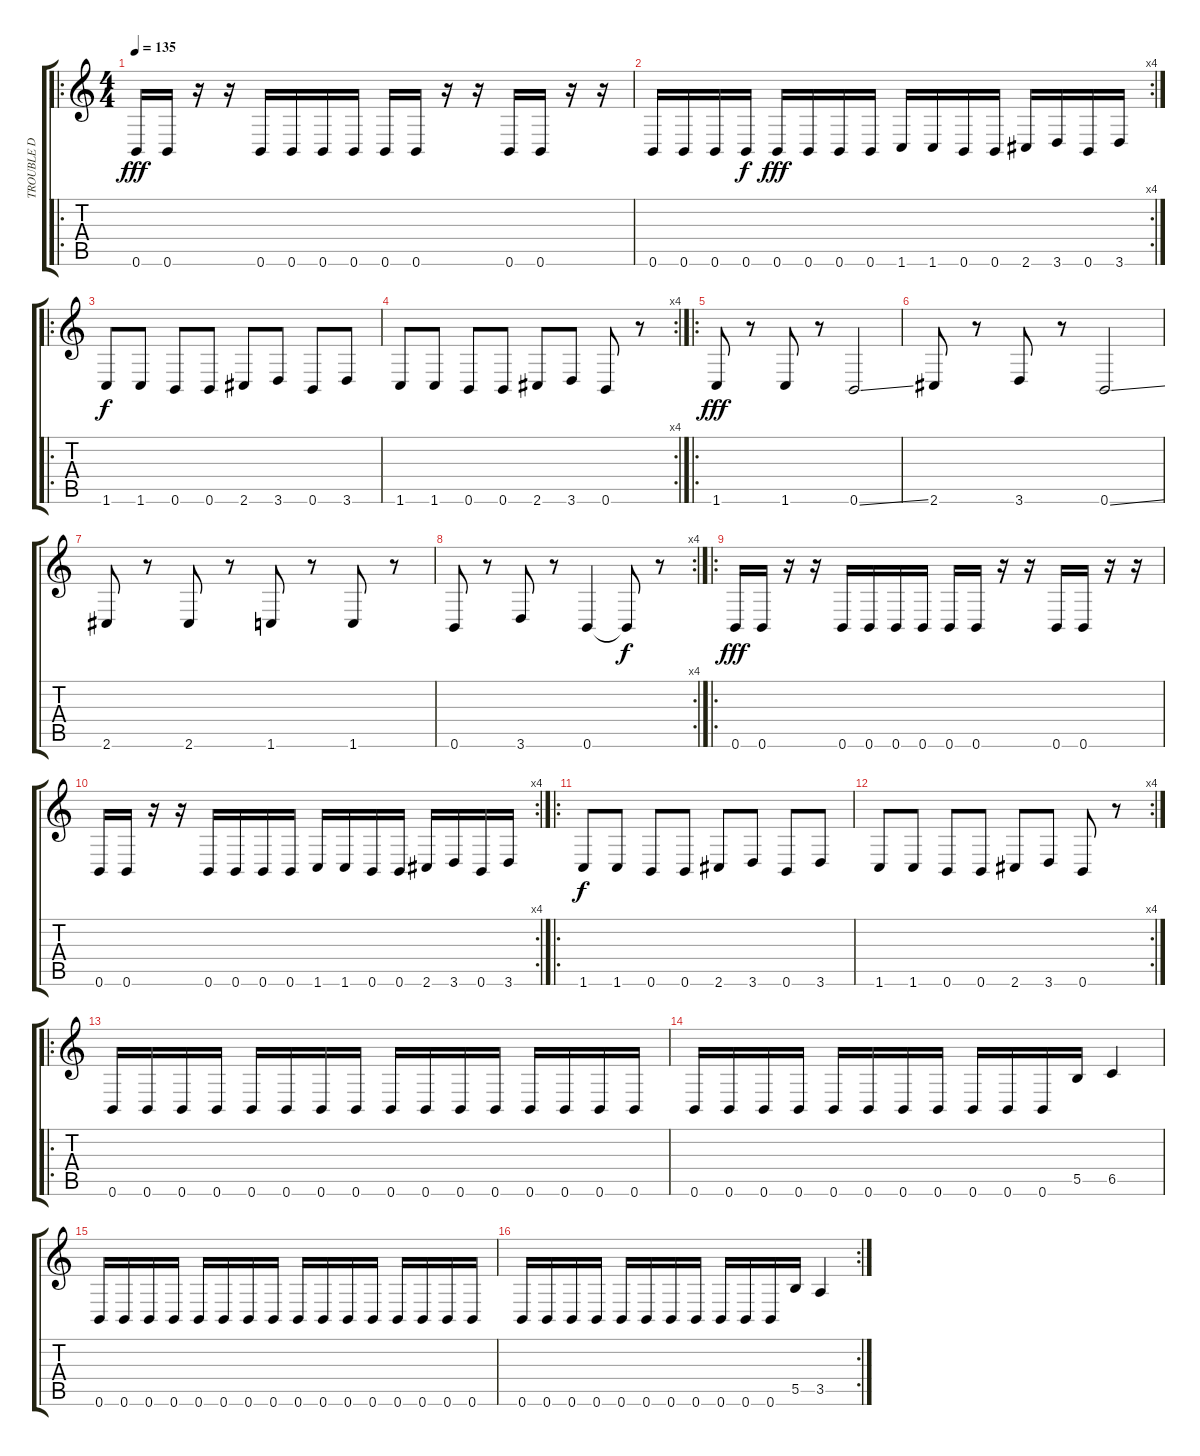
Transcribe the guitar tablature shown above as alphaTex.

\track ("TROUBLE D" "TROUBLE D") {instrument electricbassfinger}
\staff {score tabs}
\tuning (Db4 Ab3 E3 B2 Gb2 B1) {hide}
\ro
\ts (4 4)
\tempo 135
\clef g2
\ks c
0.6.16{dy fff} 0.6.16 r.16 r.16 0.6.16 0.6.16 0.6.16 0.6.16 0.6.16 0.6.16 r.16 r.16 0.6.16 0.6.16 r.16 r.16 |
\rc 4
0.6.16 0.6.16 0.6.16 0.6.16{dy f} 0.6.16{dy fff} 0.6.16 0.6.16 0.6.16 1.6.16 1.6.16 0.6.16 0.6.16 2.6.16 3.6.16 0.6.16 3.6.16 |
\ro
1.6.8{dy f} 1.6.8 0.6.8 0.6.8 2.6.8 3.6.8 0.6.8 3.6.8 |
\rc 4
1.6.8 1.6.8 0.6.8 0.6.8 2.6.8 3.6.8 0.6.8 r.8 |
\ro
1.6.8{dy fff} r.8 1.6.8 r.8 0.6{ss}.2 |
2.6.8 r.8 3.6.8 r.8 0.6{ss}.2 |
2.6.8 r.8 2.6.8 r.8 1.6.8 r.8 1.6.8 r.8 |
\rc 4
0.6.8 r.8 3.6.8 r.8 0.6.4 0.6{t}.8{dy f} r.8 |
\ro
0.6.16{dy fff} 0.6.16 r.16 r.16 0.6.16 0.6.16 0.6.16 0.6.16 0.6.16 0.6.16 r.16 r.16 0.6.16 0.6.16 r.16 r.16 |
\rc 4
0.6.16 0.6.16 r.16 r.16 0.6.16 0.6.16 0.6.16 0.6.16 1.6.16 1.6.16 0.6.16 0.6.16 2.6.16 3.6.16 0.6.16 3.6.16 |
\ro
1.6.8{dy f} 1.6.8 0.6.8 0.6.8 2.6.8 3.6.8 0.6.8 3.6.8 |
\rc 4
1.6.8 1.6.8 0.6.8 0.6.8 2.6.8 3.6.8 0.6.8 r.8 |
\ro
0.6.16 0.6.16 0.6.16 0.6.16 0.6.16 0.6.16 0.6.16 0.6.16 0.6.16 0.6.16 0.6.16 0.6.16 0.6.16 0.6.16 0.6.16 0.6.16 |
0.6.16 0.6.16 0.6.16 0.6.16 0.6.16 0.6.16 0.6.16 0.6.16 0.6.16 0.6.16 0.6.16 5.5.16 6.5.4 |
0.6.16 0.6.16 0.6.16 0.6.16 0.6.16 0.6.16 0.6.16 0.6.16 0.6.16 0.6.16 0.6.16 0.6.16 0.6.16 0.6.16 0.6.16 0.6.16 |
\rc 2
0.6.16 0.6.16 0.6.16 0.6.16 0.6.16 0.6.16 0.6.16 0.6.16 0.6.16 0.6.16 0.6.16 5.5.16 3.5.4
